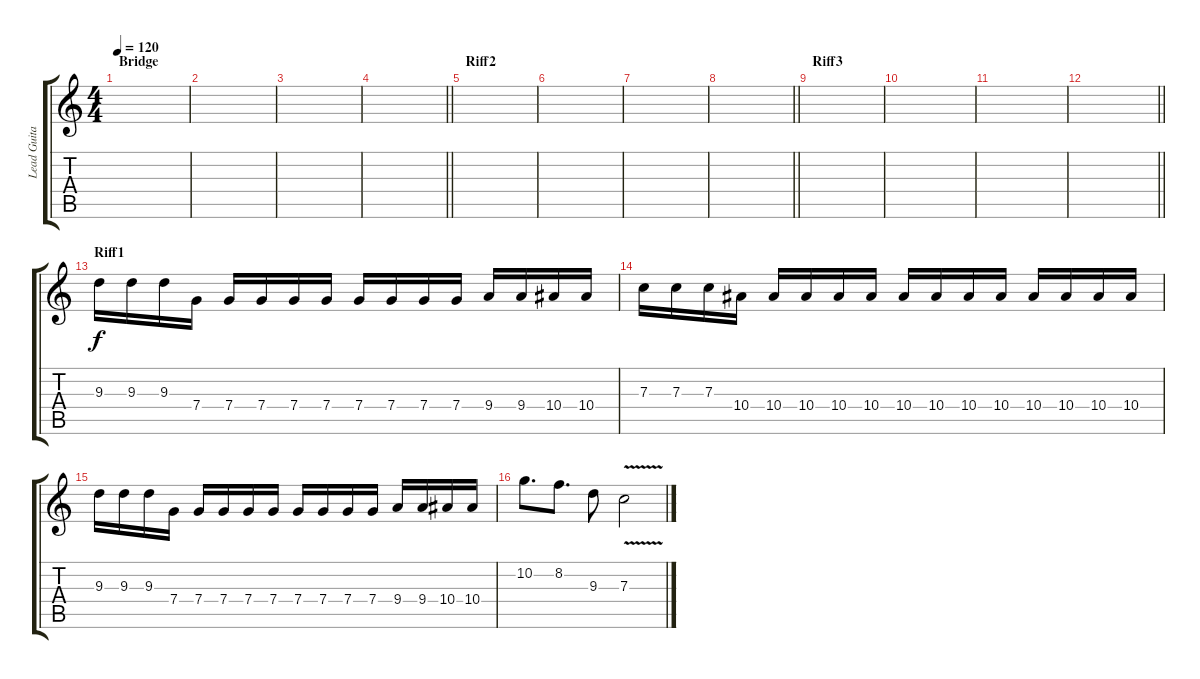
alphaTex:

\track ("Lead Guitar 1" "Lead Guita") {instrument overdrivenguitar}
\staff {score tabs}
\tuning (D4 A3 F3 C3 G2 C2) {hide}
\ts (4 4)
\section ("" "Bridge")
\tempo 120
\clef g2
\ks c
|
|
|
\barLineRight lightlight
|
\section ("" "Riff2")
|
|
|
\barLineRight lightlight
|
\section ("" "Riff3")
|
|
|
\barLineRight lightlight
|
\section ("" "Riff1")
9.3.16 9.3.16 9.3.16 7.4.16 7.4.16 7.4.16 7.4.16 7.4.16 7.4.16 7.4.16 7.4.16 7.4.16 9.4.16 9.4.16 10.4.16 10.4.16 |
7.3.16 7.3.16 7.3.16 10.4.16 10.4.16 10.4.16 10.4.16 10.4.16 10.4.16 10.4.16 10.4.16 10.4.16 10.4.16 10.4.16 10.4.16 10.4.16 |
9.3.16 9.3.16 9.3.16 7.4.16 7.4.16 7.4.16 7.4.16 7.4.16 7.4.16 7.4.16 7.4.16 7.4.16 9.4.16 9.4.16 10.4.16 10.4.16 |
10.2.8{d} 8.2.8{d} 9.3.8 7.3{v}.2
